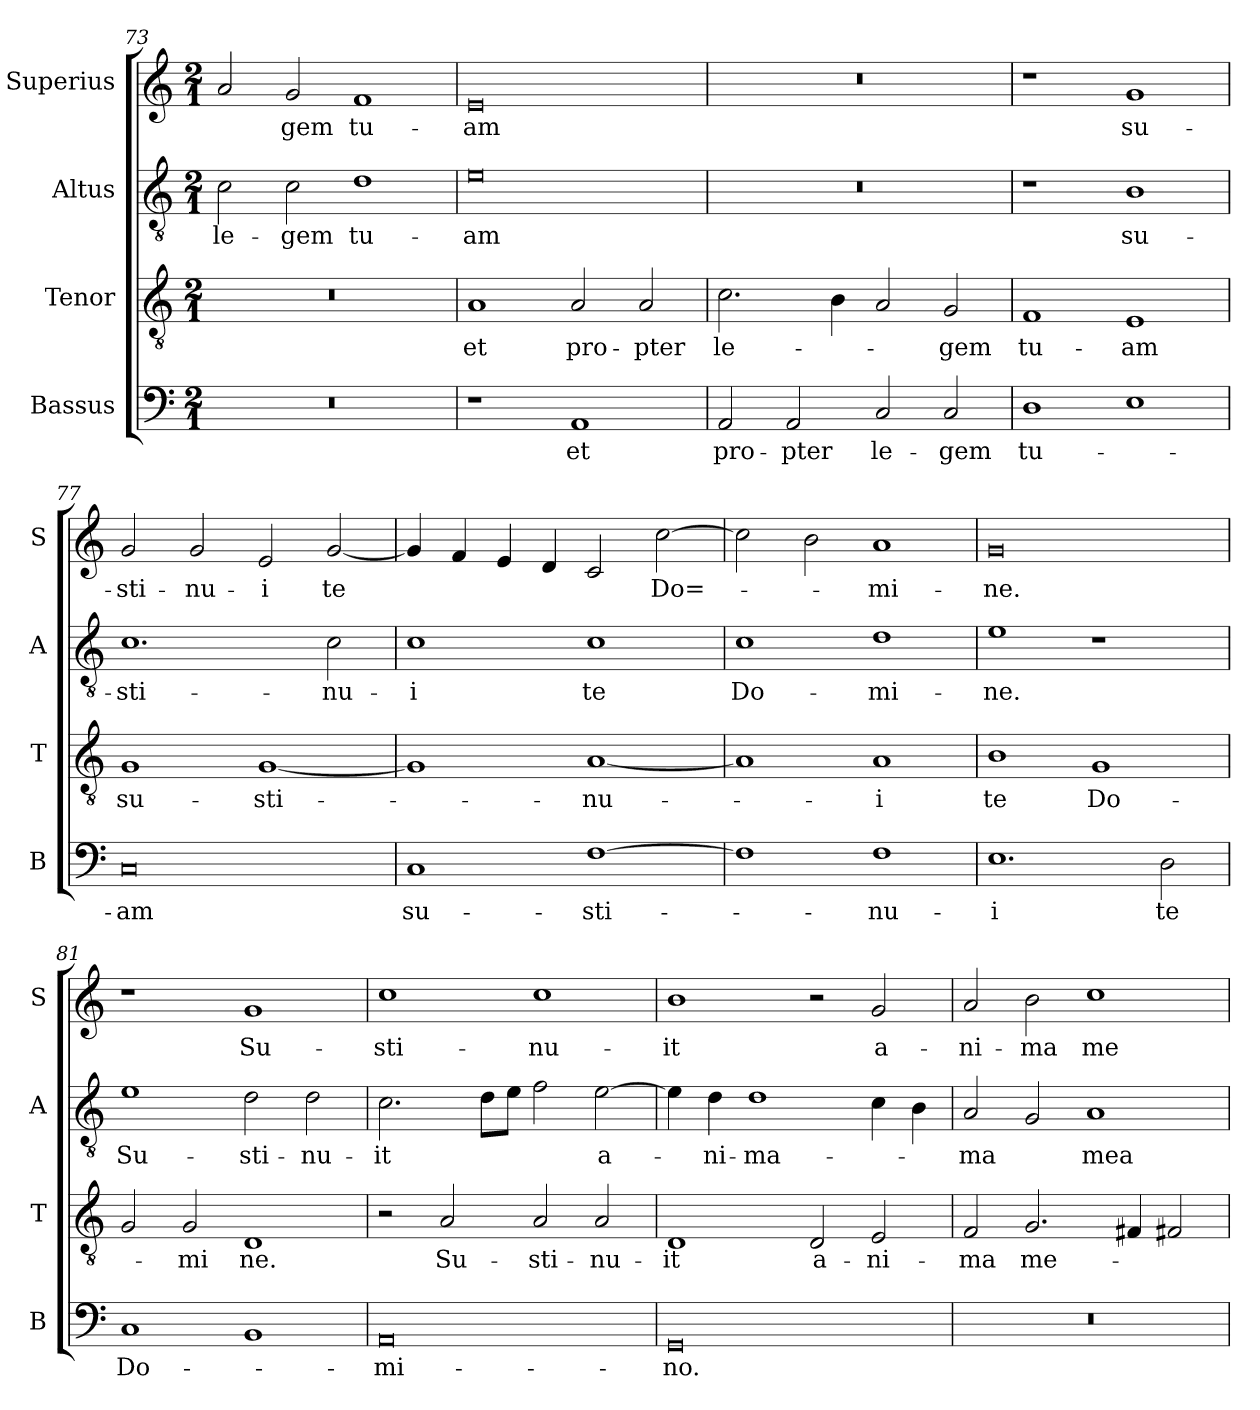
**kern	**text	**kern	**text	**kern	**text	**kern	**text
*part4	*part4	*part3	*part3	*part2	*part2	*part1	*part1
*staff4	*staff4	*staff3	*staff3	*staff2	*staff2	*staff1	*staff1
*I"Bassus	*	*I"Tenor	*	*I"Altus	*	*I"Superius	*
*I'B	*	*I'T	*	*I'A	*	*I'S	*
*clefF4	*	*clefGv2	*	*clefGv2	*	*clefG2	*
*k[]	*	*k[]	*	*k[]	*	*k[]	*
*M2/1	*	*M2/1	*	*M2/1	*	*M2/1	*
=73	=73	=73	=73	=73	=73	=73	=73
0r	.	0r	.	2c\	le-	2a/	.
.	.	.	.	2c\	-gem	2g/	-gem
.	.	.	.	1d	tu-	1f	tu-
=74	=74	=74	=74	=74	=74	=74	=74
1r	.	1A	et	0e	-am	0e	-am
1AA	et	2A/	pro-	.	.	.	.
.	.	2A/	-pter	.	.	.	.
=75	=75	=75	=75	=75	=75	=75	=75
2AA/	pro-	2.c\	le-	0r	.	0r	.
2AA/	-pter	.	.	.	.	.	.
.	.	4B\	.	.	.	.	.
2C/	le-	2A/	.	.	.	.	.
2C/	-gem	2G/	-gem	.	.	.	.
=76	=76	=76	=76	=76	=76	=76	=76
1D	tu-	1F	tu-	1r	.	1r	.
1E	.	1E	-am	1B	su-	1g	su-
=77	=77	=77	=77	=77	=77	=77	=77
0C	-am	1G	su-	1.c	-sti-	2g/	-sti-
.	.	.	.	.	.	2g/	-nu-
.	.	[1G	-sti-	.	.	2e/	-i
.	.	.	.	2c\	-nu-	[2g/	te
=78	=78	=78	=78	=78	=78	=78	=78
1C	su-	1G]	.	1c	-i	4g/]	.
.	.	.	.	.	.	4f/	.
.	.	.	.	.	.	4e/	.
.	.	.	.	.	.	4d/	.
[1F	-sti-	[1A	-nu-	1c	te	2c/	.
.	.	.	.	.	.	[2cc\	Do=-
=79	=79	=79	=79	=79	=79	=79	=79
1F]	.	1A]	.	1c	Do-	2cc\]	.
.	.	.	.	.	.	2b\	.
1F	-nu-	1A	-i	1d	-mi-	1a	-mi-
=80	=80	=80	=80	=80	=80	=80	=80
1.E	-i	1B	te	1e	-ne.	0g	-ne.
.	.	1G	Do-	1r	.	.	.
2D\	te	.	.	.	.	.	.
=81	=81	=81	=81	=81	=81	=81	=81
1C	Do-	2G/	.	1e	Su-	1r	.
.	.	2G/	-mi	.	.	.	.
1BB	.	1D	ne.	2d\	-sti-	1g	Su-
.	.	.	.	2d\	-nu-	.	.
=82	=82	=82	=82	=82	=82	=82	=82
0AA	-mi-	2r	.	2.c\	-it	1cc	-sti-
.	.	2A/	Su-	.	.	.	.
.	.	.	.	8d\L	.	.	.
.	.	.	.	8e\J	.	.	.
.	.	2A/	-sti-	2f\	.	1cc	-nu-
.	.	2A/	-nu-	[2e\	a-	.	.
=83	=83	=83	=83	=83	=83	=83	=83
0GG	-no.	1D	-it	4e\]	.	1b	-it
.	.	.	.	4d\	-ni-	.	.
.	.	.	.	1d	-ma-	.	.
.	.	2D/	a-	.	.	2r	.
.	.	2E/	-ni-	4c\	.	2g/	a-
.	.	.	.	4B\	.	.	.
=84	=84	=84	=84	=84	=84	=84	=84
0r	.	2F/	-ma	2A/	-ma	2a/	-ni-
.	.	2.G/	me-	2G/	.	2b\	-ma
.	.	.	.	1A	mea-	1cc	me-
.	.	4F#X/	.	.	.	.	.
.	.	2F#X/	.	.	.	.	.
=	=	=	=	=	=	=	=
*-	*-	*-	*-	*-	*-	*-	*-
